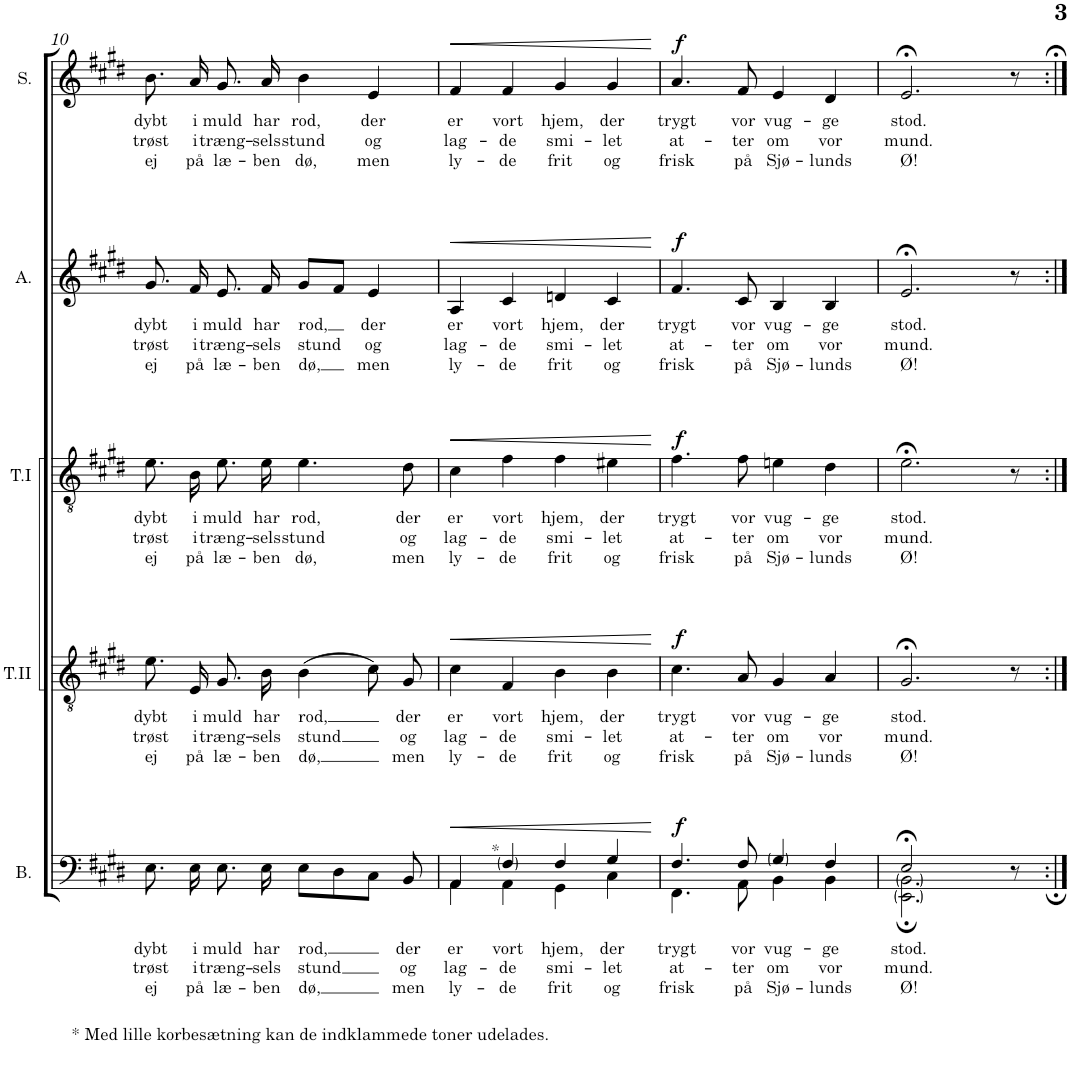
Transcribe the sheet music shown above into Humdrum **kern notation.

**kern	**text	**text	**text	**dynam	**kern	**text	**text	**text	**dynam	**kern	**text	**text	**text	**dynam	**kern	**text	**text	**text	**dynam	**kern	**text	**text	**text	**dynam
*part5	*part5	*part5	*part5	*part5	*part4	*part4	*part4	*part4	*part4	*part3	*part3	*part3	*part3	*part3	*part2	*part2	*part2	*part2	*part2	*part1	*part1	*part1	*part1	*part1
*staff5	*staff5	*staff5	*staff5	*staff5	*staff4	*staff4	*staff4	*staff4	*staff4	*staff3	*staff3	*staff3	*staff3	*staff3	*staff2	*staff2	*staff2	*staff2	*staff2	*staff1	*staff1	*staff1	*staff1	*staff1
*I"Bass	*	*	*	*	*I"Tenor II	*	*	*	*	*I"Tenor I	*	*	*	*	*I"Alto	*	*	*	*	*I"Soprano	*	*	*	*
*I'B.	*	*	*	*	*I'T.II	*	*	*	*	*I'T.I	*	*	*	*	*I'A.	*	*	*	*	*I'S.	*	*	*	*
!!LO:PB:g=z
*clefF4	*	*	*	*	*clefGv2	*	*	*	*	*clefGv2	*	*	*	*	*clefG2	*	*	*	*	*clefG2	*	*	*	*
*k[f#c#g#d#]	*	*	*	*	*k[f#c#g#d#]	*	*	*	*	*k[f#c#g#d#]	*	*	*	*	*k[f#c#g#d#]	*	*	*	*	*k[f#c#g#d#]	*	*	*	*
*M4/4	*	*	*	*	*M4/4	*	*	*	*	*M4/4	*	*	*	*	*M4/4	*	*	*	*	*M4/4	*	*	*	*
*met(c)	*	*	*	*	*met(c)	*	*	*	*	*met(c)	*	*	*	*	*met(c)	*	*	*	*	*met(c)	*	*	*	*
=10	=10	=10	=10	=10	=10	=10	=10	=10	=10	=10	=10	=10	=10	=10	=10	=10	=10	=10	=10	=10	=10	=10	=10	=10
!LO:TX:b:t=* Med lille korbesætning kan de indklammede toner udelades.	!	!	!	!	!	!	!	!	!	!	!	!	!	!	!	!	!	!	!	!	!	!	!	!
!	!LO:LY:b	!LO:LY:b	!LO:LY:b	!	!	!LO:LY:b	!LO:LY:b	!LO:LY:b	!	!	!LO:LY:b	!LO:LY:b	!LO:LY:b	!	!	!LO:LY:b	!LO:LY:b	!LO:LY:b	!	!	!LO:LY:b	!LO:LY:b	!LO:LY:b	!
8.E\	dybt	trøst	ej	.	8.e/L	dybt	trøst	ej	.	8.e\L	dybt	trøst	ej	.	8.g#/	dybt	trøst	ej	.	8.b/L	dybt	trøst	ej	.
!	!LO:LY:b	!LO:LY:b	!LO:LY:b	!	!	!LO:LY:b	!LO:LY:b	!LO:LY:b	!	!	!LO:LY:b	!LO:LY:b	!LO:LY:b	!	!	!LO:LY:b	!LO:LY:b	!LO:LY:b	!	!	!LO:LY:b	!LO:LY:b	!LO:LY:b	!
16E\	i	i	på	.	16E/Jk	i	i	på	.	16B\Jk	i	i	på	.	16f#/	i	i	på	.	16a/Jk	i	i	på	.
!	!LO:LY:b	!LO:LY:b	!LO:LY:b	!	!	!LO:LY:b	!LO:LY:b	!LO:LY:b	!	!	!LO:LY:b	!LO:LY:b	!LO:LY:b	!	!	!LO:LY:b	!LO:LY:b	!LO:LY:b	!	!	!LO:LY:b	!LO:LY:b	!LO:LY:b	!
8.E\	muld	træng-	læ-	.	8.G#/L	muld	træng-	læ-	.	8.e\L	muld	træng-	læ-	.	8.e/	muld	træng-	læ-	.	8.g#/L	muld	træng-	læ-	.
!	!LO:LY:b	!LO:LY:b	!LO:LY:b	!	!	!LO:LY:b	!LO:LY:b	!LO:LY:b	!	!	!LO:LY:b	!LO:LY:b	!LO:LY:b	!	!	!LO:LY:b	!LO:LY:b	!LO:LY:b	!	!	!LO:LY:b	!LO:LY:b	!LO:LY:b	!
16E\	har	-sels	-ben	.	16B/Jk	har	-sels	-ben	.	16e\Jk	har	-sels	-ben	.	16f#/	har	-sels	-ben	.	16a/Jk	har	-sels	-ben	.
!	!LO:LY:b	!LO:LY:b	!LO:LY:b	!	!	!LO:LY:b	!LO:LY:b	!LO:LY:b	!	!	!LO:LY:b	!LO:LY:b	!LO:LY:b	!	!	!LO:LY:b	!LO:LY:b	!LO:LY:b	!	!	!LO:LY:b	!LO:LY:b	!LO:LY:b	!
8E\L	rod,	stund	dø,	.	(4B\	rod,	stund	dø,	.	4.e\	rod,	stund	dø,	.	8g#/L	rod,	stund	dø,	.	4b\	rod,	stund	dø,	.
8D#\	.	.	.	.	.	.	.	.	.	.	.	.	.	.	8f#/J	.	.	.	.	.	.	.	.	.
!	!	!	!	!	!	!	!	!	!	!	!	!	!	!	!	!LO:LY:b	!LO:LY:b	!LO:LY:b	!	!	!LO:LY:b	!LO:LY:b	!LO:LY:b	!
8C#\J	.	.	.	.	8c#/L)	.	.	.	.	.	.	.	.	.	4e/	der	og	men	.	4e/	der	og	men	.
!	!LO:LY:b	!LO:LY:b	!LO:LY:b	!	!	!LO:LY:b	!LO:LY:b	!LO:LY:b	!	!	!LO:LY:b	!LO:LY:b	!LO:LY:b	!	!	!	!	!	!	!	!	!	!	!
8BB/	der	og	men	.	8G#/J	der	og	men	.	8d#\	der	og	men	.	.	.	.	.	.	.	.	.	.	.
=11	=11	=11	=11	=11	=11	=11	=11	=11	=11	=11	=11	=11	=11	=11	=11	=11	=11	=11	=11	=11	=11	=11	=11	=11
!	!LO:LY:b	!LO:LY:b	!LO:LY:b	!LO:HP:b	!	!LO:LY:b	!LO:LY:b	!LO:LY:b	!LO:HP:b	!	!LO:LY:b	!LO:LY:b	!LO:LY:b	!LO:HP:b	!	!LO:LY:b	!LO:LY:b	!LO:LY:b	!LO:HP:b	!	!LO:LY:b	!LO:LY:b	!LO:LY:b	!LO:HP:b
*^	*	*	*	*	*	*	*	*	*	*	*	*	*	*	*	*	*	*	*	*	*	*	*	*
4AA/	4AA\	er	lag-	ly-	<	4c#\	er	lag-	ly-	<	4c#\	er	lag-	ly-	<	4A/	er	lag-	ly-	<	4f#/	er	lag-	ly-	<
!LO:TX:a:i:t=*	!	!	!	!	!	!	!	!	!	!	!	!	!	!	!	!	!	!	!	!	!	!	!	!	!
!	!	!LO:LY:b	!LO:LY:b	!LO:LY:b	!	!	!LO:LY:b	!LO:LY:b	!LO:LY:b	!	!	!LO:LY:b	!LO:LY:b	!LO:LY:b	!	!	!LO:LY:b	!LO:LY:b	!LO:LY:b	!	!	!LO:LY:b	!LO:LY:b	!LO:LY:b	!
4F#/	4AA\	vort	-de	-de	.	4F#/	vort	-de	-de	.	4f#\	vort	-de	-de	.	4c#/	vort	-de	-de	.	4f#/	vort	-de	-de	.
!	!	!LO:LY:b	!LO:LY:b	!LO:LY:b	!	!	!LO:LY:b	!LO:LY:b	!LO:LY:b	!	!	!LO:LY:b	!LO:LY:b	!LO:LY:b	!	!	!LO:LY:b	!LO:LY:b	!LO:LY:b	!	!	!LO:LY:b	!LO:LY:b	!LO:LY:b	!
4F#/	4GG#\	hjem,	smi-	frit	.	4B\	hjem,	smi-	frit	.	4f#\	hjem,	smi-	frit	.	4dn/	hjem,	smi-	frit	.	4g#/	hjem,	smi-	frit	.
!	!	!LO:LY:b	!LO:LY:b	!LO:LY:b	!	!	!LO:LY:b	!LO:LY:b	!LO:LY:b	!	!	!LO:LY:b	!LO:LY:b	!LO:LY:b	!	!	!LO:LY:b	!LO:LY:b	!LO:LY:b	!	!	!LO:LY:b	!LO:LY:b	!LO:LY:b	!
4G#/	4C#\	der	-let	og	.	4B\	der	-let	og	.	4e#X\	der	-let	og	.	4c#/	der	-let	og	.	4g#/	der	-let	og	.
*v	*v	*	*	*	*	*	*	*	*	*	*	*	*	*	*	*	*	*	*	*	*	*	*	*	*
.	.	.	.	[	.	.	.	.	[	.	.	.	.	[	.	.	.	.	[	.	.	.	.	[
=12	=12	=12	=12	=12	=12	=12	=12	=12	=12	=12	=12	=12	=12	=12	=12	=12	=12	=12	=12	=12	=12	=12	=12	=12
!	!LO:LY:b	!LO:LY:b	!LO:LY:b	!LO:DY:a	!	!LO:LY:b	!LO:LY:b	!LO:LY:b	!LO:DY:a	!	!LO:LY:b	!LO:LY:b	!LO:LY:b	!LO:DY:a	!	!LO:LY:b	!LO:LY:b	!LO:LY:b	!LO:DY:a	!	!LO:LY:b	!LO:LY:b	!LO:LY:b	!LO:DY:a
*^	*	*	*	*	*	*	*	*	*	*	*	*	*	*	*	*	*	*	*	*	*	*	*	*
4.F#/	4.FF#\	trygt	at-	frisk	f	4.c#\	trygt	at-	frisk	f	4.f#\	trygt	at-	frisk	f	4.f#/	trygt	at-	frisk	f	4.a/	trygt	at-	frisk	f
!	!	!LO:LY:b	!LO:LY:b	!LO:LY:b	!	!	!LO:LY:b	!LO:LY:b	!LO:LY:b	!	!	!LO:LY:b	!LO:LY:b	!LO:LY:b	!	!	!LO:LY:b	!LO:LY:b	!LO:LY:b	!	!	!LO:LY:b	!LO:LY:b	!LO:LY:b	!
8F#/	8AA\	vor	-ter	på	.	8A/	vor	-ter	på	.	8f#\	vor	-ter	på	.	8c#/	vor	-ter	på	.	8f#/	vor	-ter	på	.
!	!	!LO:LY:b	!LO:LY:b	!LO:LY:b	!	!	!LO:LY:b	!LO:LY:b	!LO:LY:b	!	!	!LO:LY:b	!LO:LY:b	!LO:LY:b	!	!	!LO:LY:b	!LO:LY:b	!LO:LY:b	!	!	!LO:LY:b	!LO:LY:b	!LO:LY:b	!
4G#/	4BB\	vug-	om	Sjø-	.	4G#/	vug-	om	Sjø-	.	4en\	vug-	om	Sjø-	.	4B/	vug-	om	Sjø-	.	4e/	vug-	om	Sjø-	.
!	!	!LO:LY:b	!LO:LY:b	!LO:LY:b	!	!	!LO:LY:b	!LO:LY:b	!LO:LY:b	!	!	!LO:LY:b	!LO:LY:b	!LO:LY:b	!	!	!LO:LY:b	!LO:LY:b	!LO:LY:b	!	!	!LO:LY:b	!LO:LY:b	!LO:LY:b	!
4F#/	4BB\	-ge	vor	-lunds	.	4A/	-ge	vor	-lunds	.	4d#\	-ge	vor	-lunds	.	4B/	-ge	vor	-lunds	.	4d#/	-ge	vor	-lunds	.
=13	=13	=13	=13	=13	=13	=13	=13	=13	=13	=13	=13	=13	=13	=13	=13	=13	=13	=13	=13	=13	=13	=13	=13	=13	=13
!	!	!LO:LY:b	!LO:LY:b	!LO:LY:b	!	!	!LO:LY:b	!LO:LY:b	!LO:LY:b	!	!	!LO:LY:b	!LO:LY:b	!LO:LY:b	!	!	!LO:LY:b	!LO:LY:b	!LO:LY:b	!	!	!LO:LY:b	!LO:LY:b	!LO:LY:b	!
2E;</	2.EE\; 2.BB\;	stod.	mund.	Ø!	.	2.G#;</	stod.	mund.	Ø!	.	2.e;<\	stod.	mund.	Ø!	.	2.e;</	stod.	mund.	Ø!	.	2.e;</	stod.	mund.	Ø!	.
8ryy	.	.	.	.	.	.	.	.	.	.	.	.	.	.	.	.	.	.	.	.	.	.	.	.	.
8ryy	.	.	.	.	.	.	.	.	.	.	.	.	.	.	.	.	.	.	.	.	.	.	.	.	.
8r	8ryy	.	.	.	.	8r	.	.	.	.	8r	.	.	.	.	8r	.	.	.	.	8r	.	.	.	.
*v	*v	*	*	*	*	*	*	*	*	*	*	*	*	*	*	*	*	*	*	*	*	*	*	*	*
=:|!	=:|!	=:|!	=:|!	=:|!	=:|!	=:|!	=:|!	=:|!	=:|!	=:|!	=:|!	=:|!	=:|!	=:|!	=:|!	=:|!	=:|!	=:|!	=:|!	=:|!	=:|!	=:|!	=:|!	=:|!
*-	*-	*-	*-	*-	*-	*-	*-	*-	*-	*-	*-	*-	*-	*-	*-	*-	*-	*-	*-	*-	*-	*-	*-	*-
